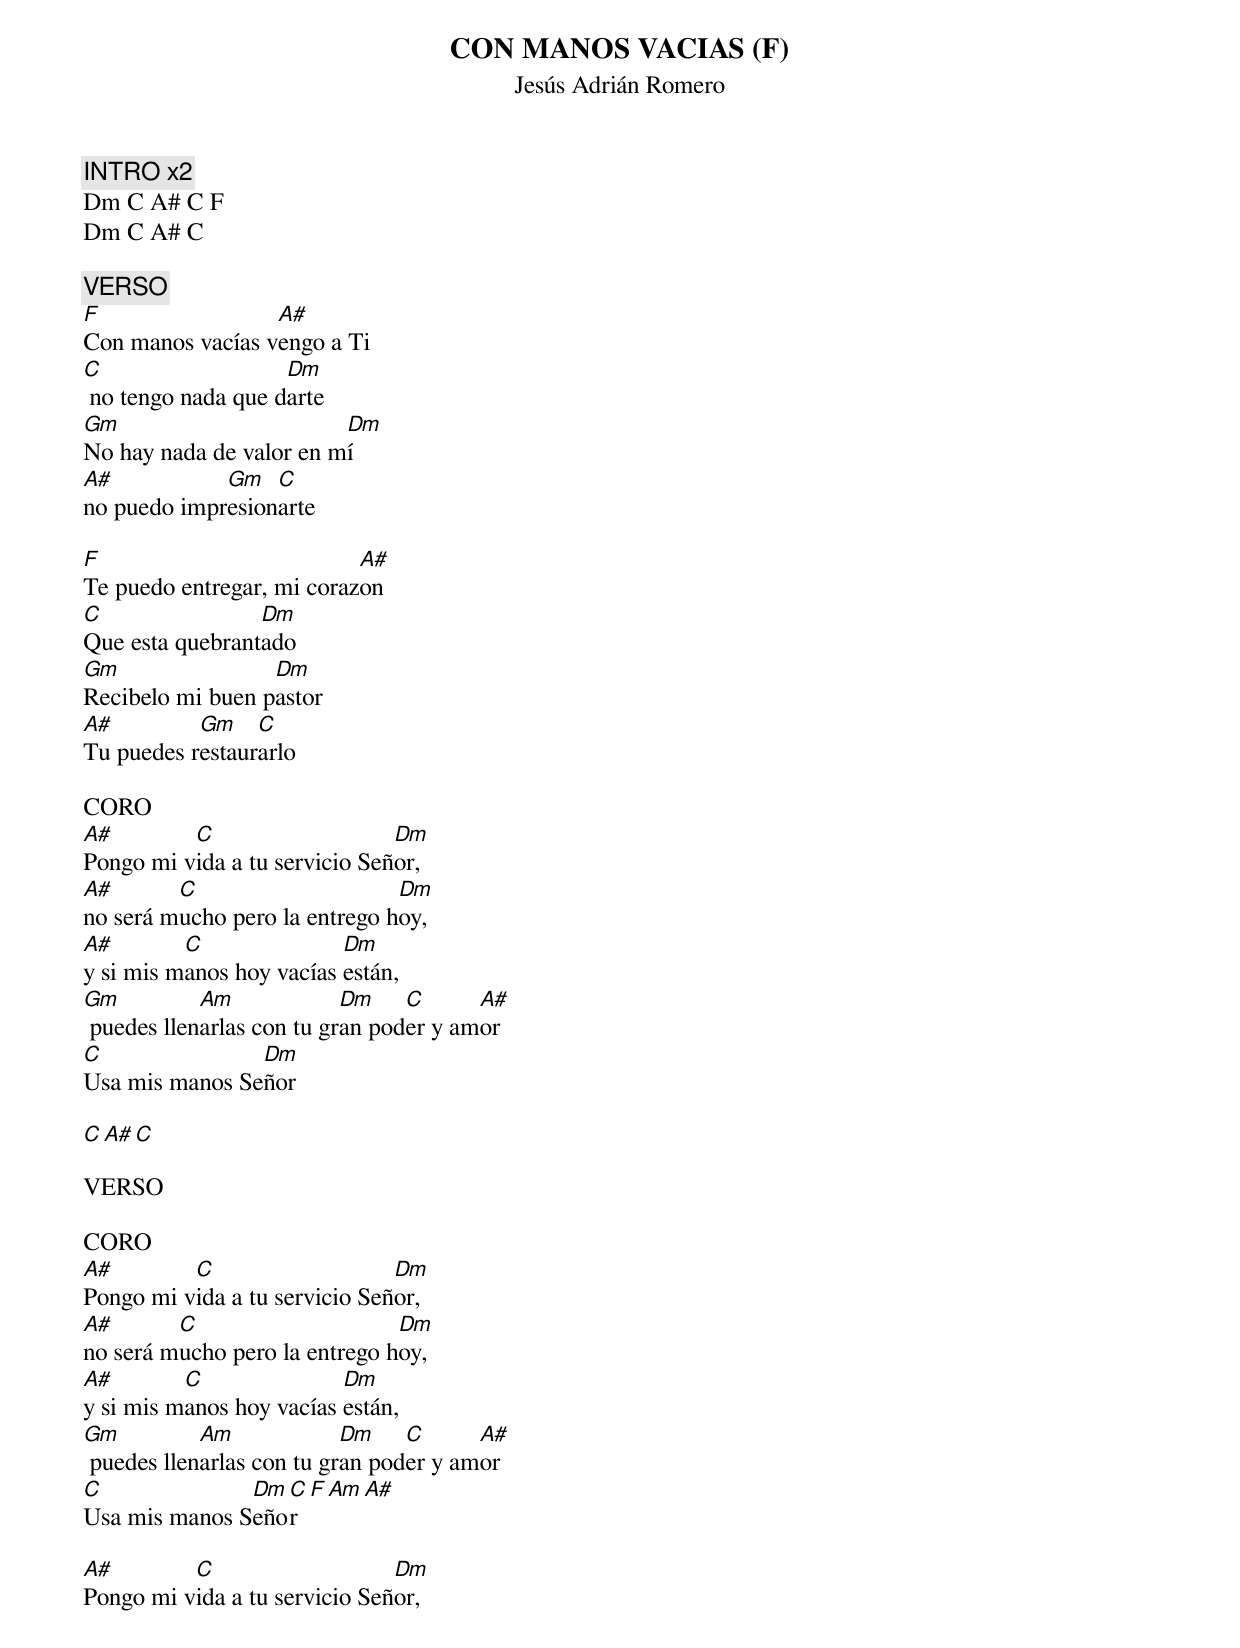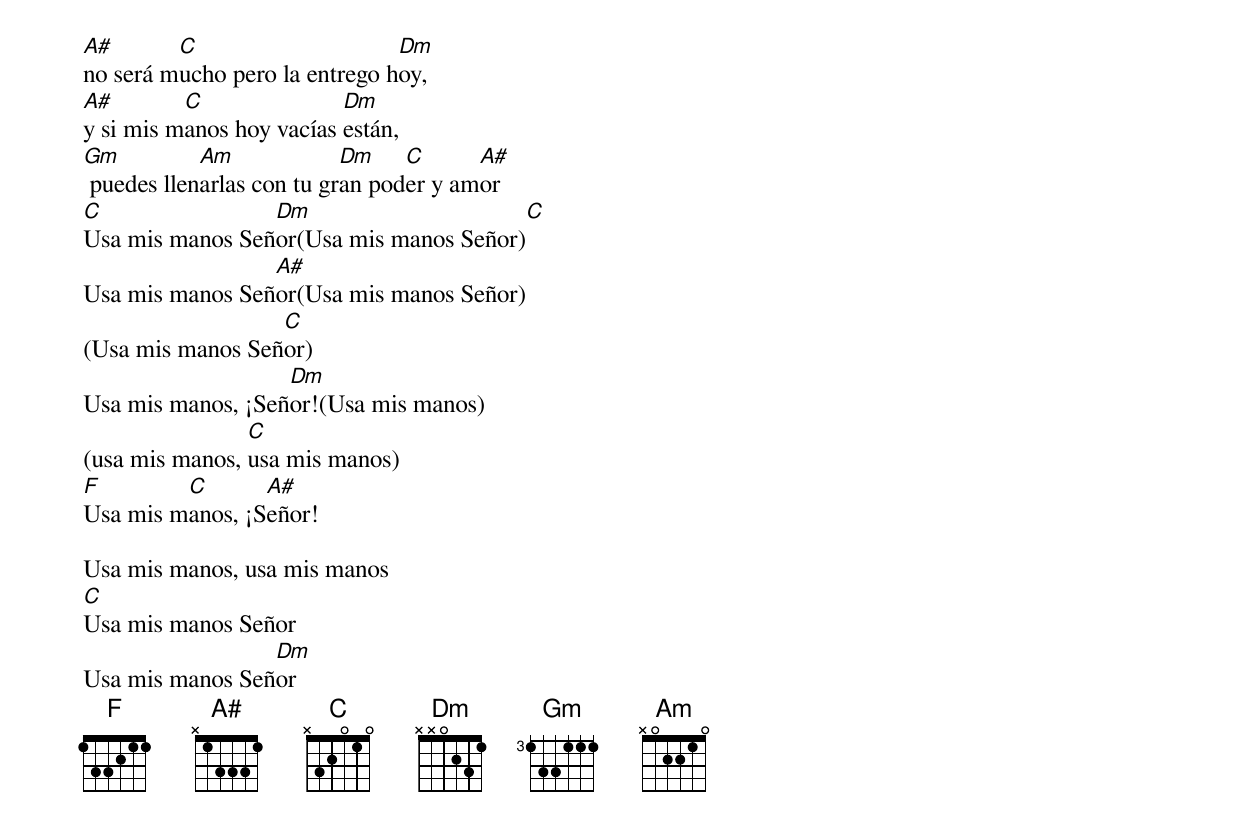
CON MANOS VACIAS (F)
Jesús Adrián Romero

INTRO x2
Dm C A# C F
Dm C A# C

VERSO
F                 A#
Con manos vacías vengo a Ti
C                   Dm
 no tengo nada que darte
Gm                       Dm
No hay nada de valor en mí
A#           Gm   C
no puedo impresionarte

F                          A#
Te puedo entregar, mi corazon
C                Dm
Que esta quebrantado
Gm                Dm
Recibelo mi buen pastor
A#         Gm    C
Tu puedes restaurarlo

CORO
A#        C                    Dm
Pongo mi vida a tu servicio Señor,
A#       C                     Dm
no será mucho pero la entrego hoy,
A#        C               Dm
y si mis manos hoy vacías están,
Gm          Am             Dm    C      A#
 puedes llenarlas con tu gran poder y amor
C               Dm
Usa mis manos Señor

C A# C

VERSO

CORO
A#        C                    Dm
Pongo mi vida a tu servicio Señor,
A#       C                     Dm
no será mucho pero la entrego hoy,
A#        C               Dm
y si mis manos hoy vacías están,
Gm          Am             Dm    C      A#
 puedes llenarlas con tu gran poder y amor
C              Dm C F Am A#
Usa mis manos Señor

A#        C                    Dm
Pongo mi vida a tu servicio Señor,
A#       C                     Dm
no será mucho pero la entrego hoy,
A#        C               Dm
y si mis manos hoy vacías están,
Gm          Am             Dm    C      A#
 puedes llenarlas con tu gran poder y amor
C                Dm                      C
Usa mis manos Señor(Usa mis manos Señor)
                 A#
Usa mis manos Señor(Usa mis manos Señor)
                  C
(Usa mis manos Señor)
                   Dm
Usa mis manos, ¡Señor!(Usa mis manos)
                C
(usa mis manos, usa mis manos)
F        C       A#
Usa mis manos, ¡Señor!

Usa mis manos, usa mis manos
C
Usa mis manos Señor
                 Dm
Usa mis manos Señor
